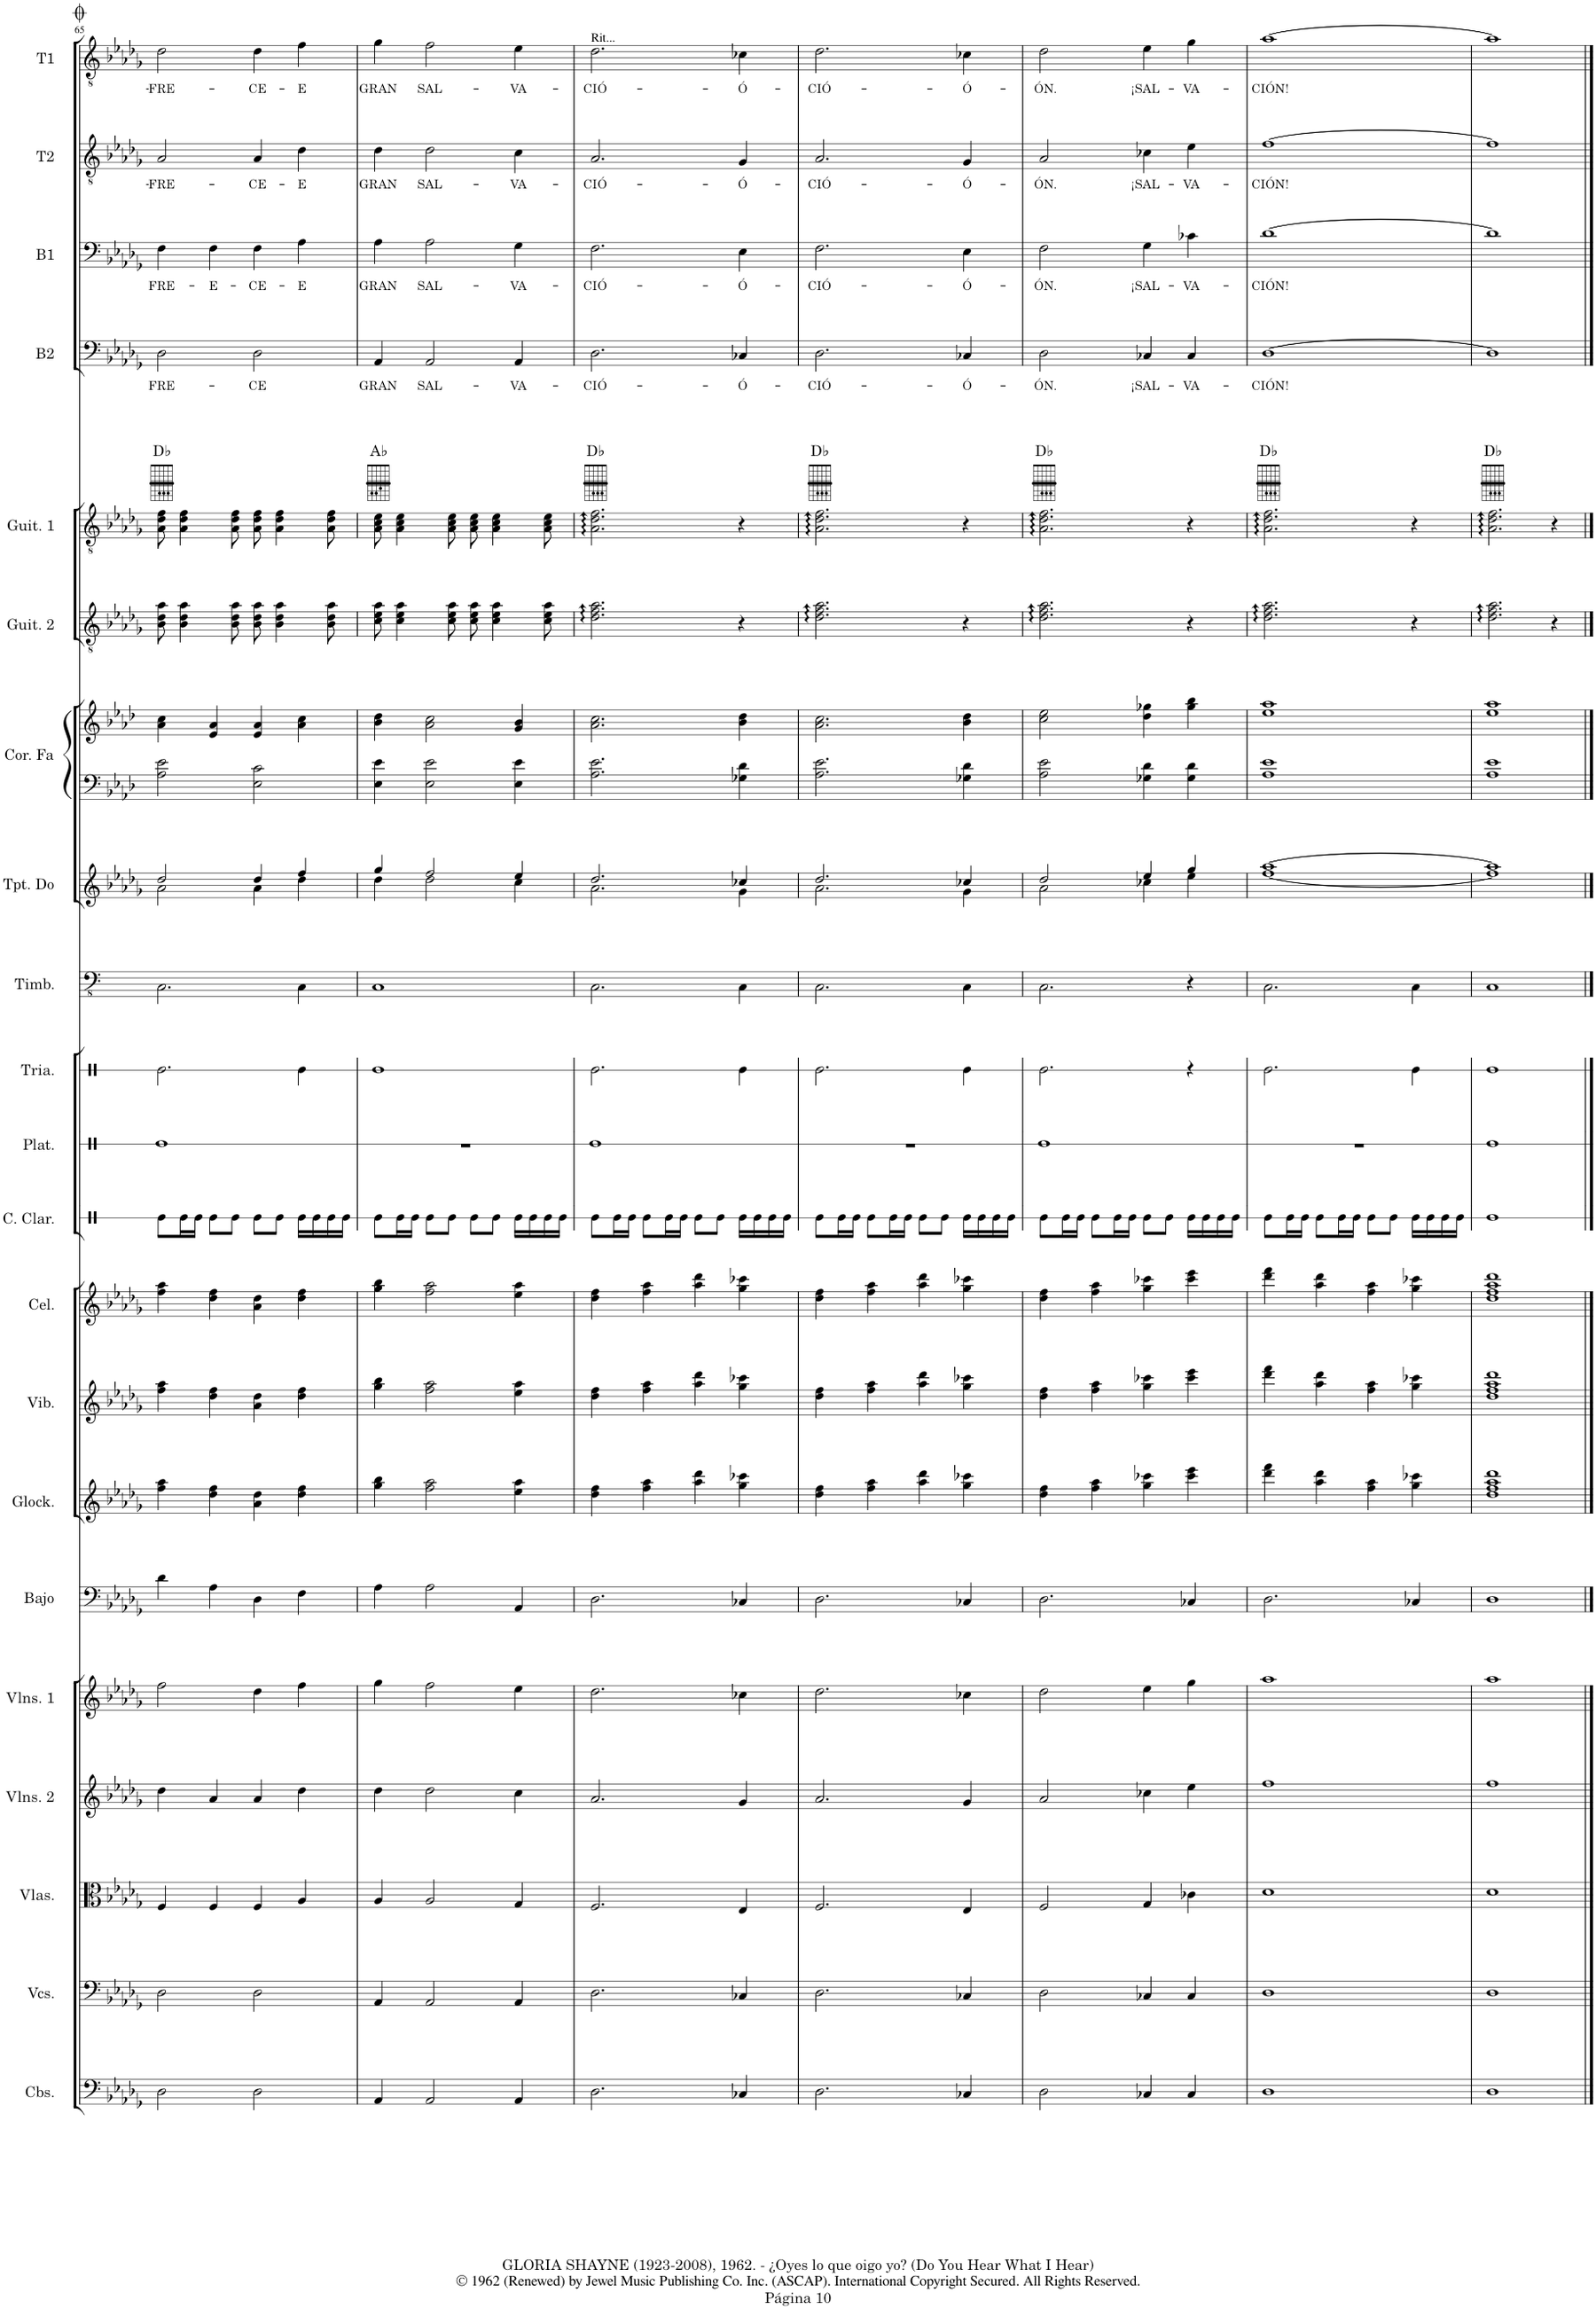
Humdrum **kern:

**kern	**kern	**kern	**kern	**kern	**kern	**kern	**kern	**kern	**kern	**kern	**kern	**kern	**kern	**kern	**kern	**kern	**kern	**harte	**kern	**text	**kern	**text	**kern	**text	**kern	**text
*part21	*part20	*part19	*part18	*part17	*part16	*part15	*part14	*part13	*part12	*part11	*part10	*part9	*part8	*part7	*part7	*part6	*part5	*part5	*part4	*part4	*part3	*part3	*part2	*part2	*part1	*part1
*staff22	*staff21	*staff20	*staff19	*staff18	*staff17	*staff16	*staff15	*staff14	*staff13	*staff12	*staff11	*staff10	*staff9	*staff8	*staff7	*staff6	*staff5	*	*staff4	*staff4	*staff3	*staff3	*staff2	*staff2	*staff1	*staff1
*I"Contrabajos	*I"Violonchelos	*I"Violas	*I"Violines 2	*I"Violines 1	*I"Bajo acústico	*I"Glockenspiel	*I"Vibráfono	*I"Celesta	*I"Caja de concierto	*I"Platillos	*I"Triángulo	*I"Timbales	*I"Trompeta en Do	*I"Corno en Fa	*	*I"Guitarra 2	*I"Guitarra 1	*	*I"Bajo	*	*I"Baritono	*	*I"2do Tenor	*	*I"1er Tenor	*
*I'Cbs.	*I'Vcs.	*I'Vlas.	*I'Vlns. 2	*I'Vlns. 1	*I'Bajo	*I'Glock.	*I'Vib.	*I'Cel.	*	*I'Plat.	*	*I'Timb.	*I'Tpt. Do	*I'Cor. Fa	*	*I'Guit. 2	*I'Guit. 1	*	*I'B2	*	*I'B1	*	*I'T2	*	*I'T1	*
!!LO:PB:g=z
*clefF4	*clefF4	*clefC3	*clefG2	*clefG2	*clefF4	*clefG2	*clefG2	*clefG2	*clefX	*clefX	*clefX	*clefFv4	*clefG2	*clefF4	*clefG2	*clefGv2	*clefGv2	*	*clefF4	*	*clefF4	*	*clefGv2	*	*clefGv2	*
*Trd7c12	*	*	*	*	*Trd7c12	*Trd-14c-24	*	*Trd-7c-12	*	*	*	*	*Trd1c2	*Trd4c7	*Trd4c7	*	*	*	*Trd12c21	*	*Trd8c14	*	*Trd5c9	*	*Trd1c2	*
*k[b-e-a-d-g-]	*k[b-e-a-d-g-]	*k[b-e-a-d-g-]	*k[b-e-a-d-g-]	*k[b-e-a-d-g-]	*k[b-e-a-d-g-]	*k[b-e-a-d-g-]	*k[b-e-a-d-g-]	*k[b-e-a-d-g-]	*k[]	*k[]	*k[]	*k[]	*k[b-e-a-d-g-]	*k[b-e-a-d-]	*k[b-e-a-d-]	*k[b-e-a-d-g-]	*k[b-e-a-d-g-]	*	*k[b-e-a-d-g-]	*	*k[b-e-a-d-g-]	*	*k[b-e-a-d-g-]	*	*k[b-e-a-d-g-]	*
*M4/4	*M4/4	*M4/4	*M4/4	*M4/4	*M4/4	*M4/4	*M4/4	*M4/4	*M4/4	*M4/4	*M4/4	*M4/4	*M4/4	*M4/4	*M4/4	*M4/4	*M4/4	*	*M4/4	*	*M4/4	*	*M4/4	*	*M4/4	*
=65	=65	=65	=65	=65	=65	=65	=65	=65	=65	=65	=65	=65	=65	=65	=65	=65	=65	=65	=65	=65	=65	=65	=65	=65	=65	=65
*	*	*	*	*	*	*	*	*	*	*	*	*	*^	*	*	*	*	*	*	*	*	*	*	*	*	*
!	!	!	!	!	!	!	!	!	!	!	!	!	!	!	!	!	!	!	!	!	!LO:LY:b	!	!LO:LY:b	!	!LO:LY:b	!	!LO:LY:b
2D-\	2D-\	4F/	4dd-\	2ff\	4d-\	4ff\ 4aa-\	4ff\ 4aa-\	4ff\ 4aa-\	8Re\L	1Re	2.Re\	2.CC\	2dd-/	2a-\	2A-\ 2e-\	4a-\ 4cc\	8B-\ 8d-\ 8a-\	8A-\ 8d-\ 8f\	Db:maj	2D-\	FRE-	4F\	FRE-	2A-/	-FRE-	2d-\	-FRE-
.	.	.	.	.	.	.	.	.	16Re\L	.	.	.	.	.	.	.	4B-\ 4d-\ 4a-\	4A-\ 4d-\ 4f\	.	.	.	.	.	.	.	.	.
.	.	.	.	.	.	.	.	.	16Re\JJ	.	.	.	.	.	.	.	.	.	.	.	.	.	.	.	.	.	.
!	!	!	!	!	!	!	!	!	!	!	!	!	!	!	!	!	!	!	!	!	!	!	!LO:LY:b	!	!	!	!
.	.	4F/	4a-/	.	4A-\	4dd-\ 4ff\	4dd-\ 4ff\	4dd-\ 4ff\	8Re\L	.	.	.	.	.	.	4e-/ 4a-/	.	.	.	.	.	4F\	-E-	.	.	.	.
.	.	.	.	.	.	.	.	.	8Re\J	.	.	.	.	.	.	.	8B-\ 8d-\ 8a-\	8A-\ 8d-\ 8f\	.	.	.	.	.	.	.	.	.
!	!	!	!	!	!	!	!	!	!	!	!	!	!	!	!	!	!	!	!	!	!LO:LY:b	!	!LO:LY:b	!	!LO:LY:b	!	!LO:LY:b
2D-\	2D-\	4F/	4a-/	4dd-\	4D-\	4a-\ 4dd-\	4a-\ 4dd-\	4a-\ 4dd-\	8Re\L	.	.	.	4dd-/	4a-\	2E-\ 2c\	4e-/ 4a-/	8B-\ 8d-\ 8a-\	8A-\ 8d-\ 8f\	.	2D-\	-CE	4F\	-CE-	4A-/	-CE-	4d-\	-CE-
.	.	.	.	.	.	.	.	.	8Re\J	.	.	.	.	.	.	.	4B-\ 4d-\ 4a-\	4A-\ 4d-\ 4f\	.	.	.	.	.	.	.	.	.
!	!	!	!	!	!	!	!	!	!	!	!	!	!	!	!	!	!	!	!	!	!	!	!LO:LY:b	!	!LO:LY:b	!	!LO:LY:b
.	.	4A-/	4dd-\	4ff\	4F\	4dd-\ 4ff\	4dd-\ 4ff\	4dd-\ 4ff\	16Re\LL	.	4Re\	4CC\	4ff/	4dd-\	.	4a-\ 4cc\	.	.	.	.	.	4A-\	-E	4d-\	-E	4f\	-E
.	.	.	.	.	.	.	.	.	16Re\	.	.	.	.	.	.	.	.	.	.	.	.	.	.	.	.	.	.
.	.	.	.	.	.	.	.	.	16Re\	.	.	.	.	.	.	.	8B-\ 8d-\ 8a-\	8A-\ 8d-\ 8f\	.	.	.	.	.	.	.	.	.
.	.	.	.	.	.	.	.	.	16Re\JJ	.	.	.	.	.	.	.	.	.	.	.	.	.	.	.	.	.	.
=66	=66	=66	=66	=66	=66	=66	=66	=66	=66	=66	=66	=66	=66	=66	=66	=66	=66	=66	=66	=66	=66	=66	=66	=66	=66	=66	=66
!	!	!	!	!	!	!	!	!	!	!	!	!	!	!	!	!	!	!	!	!	!LO:LY:b	!	!LO:LY:b	!	!LO:LY:b	!	!LO:LY:b
4AA-/	4AA-/	4A-/	4dd-\	4gg-\	4A-\	4gg-\ 4bb-\	4gg-\ 4bb-\	4gg-\ 4bb-\	8Re\L	1r	1Re	1CC	4gg-/	4dd-\	4E-\ 4e-\	4b-\ 4dd-\	8c\ 8e-\ 8a-\	8A-\ 8c\ 8e-\	Ab:maj	4AA-/	GRAN	4A-\	GRAN	4d-\	GRAN	4g-\	GRAN
.	.	.	.	.	.	.	.	.	16Re\L	.	.	.	.	.	.	.	4c\ 4e-\ 4a-\	4A-\ 4c\ 4e-\	.	.	.	.	.	.	.	.	.
.	.	.	.	.	.	.	.	.	16Re\JJ	.	.	.	.	.	.	.	.	.	.	.	.	.	.	.	.	.	.
!	!	!	!	!	!	!	!	!	!	!	!	!	!	!	!	!	!	!	!	!	!LO:LY:b	!	!LO:LY:b	!	!LO:LY:b	!	!LO:LY:b
2AA-/	2AA-/	2A-/	2dd-\	2ff\	2A-\	2ff\ 2aa-\	2ff\ 2aa-\	2ff\ 2aa-\	8Re\L	.	.	.	2ff/	2dd-\	2E-\ 2e-\	2a-\ 2cc\	.	.	.	2AA-/	SAL-	2A-\	SAL-	2d-\	SAL-	2f\	SAL-
.	.	.	.	.	.	.	.	.	8Re\J	.	.	.	.	.	.	.	8c\ 8e-\ 8a-\	8A-\ 8c\ 8e-\	.	.	.	.	.	.	.	.	.
.	.	.	.	.	.	.	.	.	8Re\L	.	.	.	.	.	.	.	8c\ 8e-\ 8a-\	8A-\ 8c\ 8e-\	.	.	.	.	.	.	.	.	.
.	.	.	.	.	.	.	.	.	8Re\J	.	.	.	.	.	.	.	4c\ 4e-\ 4a-\	4A-\ 4c\ 4e-\	.	.	.	.	.	.	.	.	.
!	!	!	!	!	!	!	!	!	!	!	!	!	!	!	!	!	!	!	!	!	!LO:LY:b	!	!LO:LY:b	!	!LO:LY:b	!	!LO:LY:b
4AA-/	4AA-/	4G-/	4cc\	4ee-\	4AA-/	4ee-\ 4aa-\	4ee-\ 4aa-\	4ee-\ 4aa-\	16Re\LL	.	.	.	4ee-/	4cc\	4E-\ 4e-\	4g/ 4b-/	.	.	.	4AA-/	-VA-	4G-\	-VA-	4c\	-VA-	4e-\	-VA-
.	.	.	.	.	.	.	.	.	16Re\	.	.	.	.	.	.	.	.	.	.	.	.	.	.	.	.	.	.
.	.	.	.	.	.	.	.	.	16Re\	.	.	.	.	.	.	.	8c\ 8e-\ 8a-\	8A-\ 8c\ 8e-\	.	.	.	.	.	.	.	.	.
.	.	.	.	.	.	.	.	.	16Re\JJ	.	.	.	.	.	.	.	.	.	.	.	.	.	.	.	.	.	.
=67	=67	=67	=67	=67	=67	=67	=67	=67	=67	=67	=67	=67	=67	=67	=67	=67	=67	=67	=67	=67	=67	=67	=67	=67	=67	=67	=67
!	!	!	!	!	!	!	!	!	!	!	!	!	!	!	!	!	!	!	!	!	!	!	!	!	!	!LO:TX:a:t=Rit...	!
!	!	!	!	!	!	!	!	!	!	!	!	!	!	!	!	!	!	!	!	!	!LO:LY:b	!	!LO:LY:b	!	!LO:LY:b	!	!LO:LY:b
2.D-\	2.D-\	2.F/	2.a-/	2.dd-\	2.D-\	4dd-\ 4ff\	4dd-\ 4ff\	4dd-\ 4ff\	8Re\L	1Re	2.Re\	2.CC\	2.dd-/	2.a-\	2.A-\ 2.e-\	2.a-\ 2.cc\	2.d-\ 2.f\ 2.a-\	2.A-\ 2.d-\ 2.f\	Db:maj	2.D-\	-CIÓ-	2.F\	-CIÓ-	2.A-/	-CIÓ-	2.d-\	-CIÓ-
.	.	.	.	.	.	.	.	.	16Re\L	.	.	.	.	.	.	.	.	.	.	.	.	.	.	.	.	.	.
.	.	.	.	.	.	.	.	.	16Re\JJ	.	.	.	.	.	.	.	.	.	.	.	.	.	.	.	.	.	.
.	.	.	.	.	.	4ff\ 4aa-\	4ff\ 4aa-\	4ff\ 4aa-\	8Re\L	.	.	.	.	.	.	.	.	.	.	.	.	.	.	.	.	.	.
.	.	.	.	.	.	.	.	.	16Re\L	.	.	.	.	.	.	.	.	.	.	.	.	.	.	.	.	.	.
.	.	.	.	.	.	.	.	.	16Re\JJ	.	.	.	.	.	.	.	.	.	.	.	.	.	.	.	.	.	.
.	.	.	.	.	.	4aa-\ 4ddd-\	4aa-\ 4ddd-\	4aa-\ 4ddd-\	8Re\L	.	.	.	.	.	.	.	.	.	.	.	.	.	.	.	.	.	.
.	.	.	.	.	.	.	.	.	8Re\J	.	.	.	.	.	.	.	.	.	.	.	.	.	.	.	.	.	.
!	!	!	!	!	!	!	!	!	!	!	!	!	!	!	!	!	!	!	!	!	!LO:LY:b	!	!LO:LY:b	!	!LO:LY:b	!	!LO:LY:b
4C-X/	4C-X/	4E-/	4g-/	4cc-X\	4C-X/	4gg-\ 4ccc-X\	4gg-\ 4ccc-X\	4gg-\ 4ccc-X\	16Re\LL	.	4Re\	4CC\	4cc-X/	4g-\	4G-X\ 4d-\	4b-\ 4dd-\	4r	4r	.	4C-X/	-Ó-	4E-\	-Ó-	4G-/	-Ó-	4c-X\	-Ó-
.	.	.	.	.	.	.	.	.	16Re\	.	.	.	.	.	.	.	.	.	.	.	.	.	.	.	.	.	.
.	.	.	.	.	.	.	.	.	16Re\	.	.	.	.	.	.	.	.	.	.	.	.	.	.	.	.	.	.
.	.	.	.	.	.	.	.	.	16Re\JJ	.	.	.	.	.	.	.	.	.	.	.	.	.	.	.	.	.	.
=68	=68	=68	=68	=68	=68	=68	=68	=68	=68	=68	=68	=68	=68	=68	=68	=68	=68	=68	=68	=68	=68	=68	=68	=68	=68	=68	=68
!	!	!	!	!	!	!	!	!	!	!	!	!	!	!	!	!	!	!	!	!	!LO:LY:b	!	!LO:LY:b	!	!LO:LY:b	!	!LO:LY:b
2.D-\	2.D-\	2.F/	2.a-/	2.dd-\	2.D-\	4dd-\ 4ff\	4dd-\ 4ff\	4dd-\ 4ff\	8Re\L	1r	2.Re\	2.CC\	2.dd-/	2.a-\	2.A-\ 2.e-\	2.a-\ 2.cc\	2.d-\ 2.f\ 2.a-\	2.A-\ 2.d-\ 2.f\	Db:maj	2.D-\	-CIÓ-	2.F\	-CIÓ-	2.A-/	-CIÓ-	2.d-\	-CIÓ-
.	.	.	.	.	.	.	.	.	16Re\L	.	.	.	.	.	.	.	.	.	.	.	.	.	.	.	.	.	.
.	.	.	.	.	.	.	.	.	16Re\JJ	.	.	.	.	.	.	.	.	.	.	.	.	.	.	.	.	.	.
.	.	.	.	.	.	4ff\ 4aa-\	4ff\ 4aa-\	4ff\ 4aa-\	8Re\L	.	.	.	.	.	.	.	.	.	.	.	.	.	.	.	.	.	.
.	.	.	.	.	.	.	.	.	16Re\L	.	.	.	.	.	.	.	.	.	.	.	.	.	.	.	.	.	.
.	.	.	.	.	.	.	.	.	16Re\JJ	.	.	.	.	.	.	.	.	.	.	.	.	.	.	.	.	.	.
.	.	.	.	.	.	4aa-\ 4ddd-\	4aa-\ 4ddd-\	4aa-\ 4ddd-\	8Re\L	.	.	.	.	.	.	.	.	.	.	.	.	.	.	.	.	.	.
.	.	.	.	.	.	.	.	.	8Re\J	.	.	.	.	.	.	.	.	.	.	.	.	.	.	.	.	.	.
!	!	!	!	!	!	!	!	!	!	!	!	!	!	!	!	!	!	!	!	!	!LO:LY:b	!	!LO:LY:b	!	!LO:LY:b	!	!LO:LY:b
4C-X/	4C-X/	4E-/	4g-/	4cc-X\	4C-X/	4gg-\ 4ccc-X\	4gg-\ 4ccc-X\	4gg-\ 4ccc-X\	16Re\LL	.	4Re\	4CC\	4cc-X/	4g-\	4G-X\ 4d-\	4b-\ 4dd-\	4r	4r	.	4C-X/	-Ó-	4E-\	-Ó-	4G-/	-Ó-	4c-X\	-Ó-
.	.	.	.	.	.	.	.	.	16Re\	.	.	.	.	.	.	.	.	.	.	.	.	.	.	.	.	.	.
.	.	.	.	.	.	.	.	.	16Re\	.	.	.	.	.	.	.	.	.	.	.	.	.	.	.	.	.	.
.	.	.	.	.	.	.	.	.	16Re\JJ	.	.	.	.	.	.	.	.	.	.	.	.	.	.	.	.	.	.
=69	=69	=69	=69	=69	=69	=69	=69	=69	=69	=69	=69	=69	=69	=69	=69	=69	=69	=69	=69	=69	=69	=69	=69	=69	=69	=69	=69
!	!	!	!	!	!	!	!	!	!	!	!	!	!	!	!	!	!	!	!	!	!LO:LY:b	!	!LO:LY:b	!	!LO:LY:b	!	!LO:LY:b
2D-\	2D-\	2F/	2a-/	2dd-\	2.D-\	4dd-\ 4ff\	4dd-\ 4ff\	4dd-\ 4ff\	8Re\L	1Re	2.Re\	2.CC\	2dd-/	2a-\	2A-\ 2e-\	2cc\ 2ee-\	2.d-\ 2.f\ 2.a-\	2.A-\ 2.d-\ 2.f\	Db:maj	2D-\	-ÓN.	2F\	-ÓN.	2A-/	-ÓN.	2d-\	-ÓN.
.	.	.	.	.	.	.	.	.	16Re\L	.	.	.	.	.	.	.	.	.	.	.	.	.	.	.	.	.	.
.	.	.	.	.	.	.	.	.	16Re\JJ	.	.	.	.	.	.	.	.	.	.	.	.	.	.	.	.	.	.
.	.	.	.	.	.	4ff\ 4aa-\	4ff\ 4aa-\	4ff\ 4aa-\	8Re\L	.	.	.	.	.	.	.	.	.	.	.	.	.	.	.	.	.	.
.	.	.	.	.	.	.	.	.	16Re\L	.	.	.	.	.	.	.	.	.	.	.	.	.	.	.	.	.	.
.	.	.	.	.	.	.	.	.	16Re\JJ	.	.	.	.	.	.	.	.	.	.	.	.	.	.	.	.	.	.
!	!	!	!	!	!	!	!	!	!	!	!	!	!	!	!	!	!	!	!	!	!LO:LY:b	!	!LO:LY:b	!	!LO:LY:b	!	!LO:LY:b
4C-X/	4C-X/	4G-/	4cc-X\	4ee-\	.	4gg-\ 4ccc-X\	4gg-\ 4ccc-X\	4gg-\ 4ccc-X\	8Re\L	.	.	.	4ee-/	4cc-X\	4G-X\ 4d-\	4dd-\ 4gg-X\	.	.	.	4C-X/	¡SAL-	4G-\	¡SAL-	4c-X\	¡SAL-	4e-\	¡SAL-
.	.	.	.	.	.	.	.	.	8Re\J	.	.	.	.	.	.	.	.	.	.	.	.	.	.	.	.	.	.
!	!	!	!	!	!	!	!	!	!	!	!	!	!	!	!	!	!	!	!	!	!LO:LY:b	!	!LO:LY:b	!	!LO:LY:b	!	!LO:LY:b
4C-/	4C-/	4c-X\	4ee-\	4gg-\	4C-X/	4ccc-\ 4eee-\	4ccc-\ 4eee-\	4ccc-\ 4eee-\	16Re\LL	.	4r	4r	4gg-/	4ee-\	4G-\ 4d-\	4gg-\ 4bb-\	4r	4r	.	4C-/	-VA-	4c-X\	-VA-	4e-\	-VA-	4g-\	-VA-
.	.	.	.	.	.	.	.	.	16Re\	.	.	.	.	.	.	.	.	.	.	.	.	.	.	.	.	.	.
.	.	.	.	.	.	.	.	.	16Re\	.	.	.	.	.	.	.	.	.	.	.	.	.	.	.	.	.	.
.	.	.	.	.	.	.	.	.	16Re\JJ	.	.	.	.	.	.	.	.	.	.	.	.	.	.	.	.	.	.
=70	=70	=70	=70	=70	=70	=70	=70	=70	=70	=70	=70	=70	=70	=70	=70	=70	=70	=70	=70	=70	=70	=70	=70	=70	=70	=70	=70
!	!	!	!	!	!	!	!	!	!	!	!	!	!	!	!	!	!	!	!	!	!LO:LY:b	!	!LO:LY:b	!	!LO:LY:b	!	!LO:LY:b
1D-	1D-	1d-	1ff	1aa-	2.D-\	4ddd-\ 4fff\	4ddd-\ 4fff\	4ddd-\ 4fff\	8Re\L	1r	2.Re\	2.CC\	[1aa-	[1ff	1A- 1e-	1ee- 1aa-	2.d-\ 2.f\ 2.a-\	2.A-\ 2.d-\ 2.f\	Db:maj	[1D-	-CIÓN!	[1d-	-CIÓN!	[1f	-CIÓN!	[1a-	-CIÓN!
.	.	.	.	.	.	.	.	.	16Re\L	.	.	.	.	.	.	.	.	.	.	.	.	.	.	.	.	.	.
.	.	.	.	.	.	.	.	.	16Re\JJ	.	.	.	.	.	.	.	.	.	.	.	.	.	.	.	.	.	.
.	.	.	.	.	.	4aa-\ 4ddd-\	4aa-\ 4ddd-\	4aa-\ 4ddd-\	8Re\L	.	.	.	.	.	.	.	.	.	.	.	.	.	.	.	.	.	.
.	.	.	.	.	.	.	.	.	16Re\L	.	.	.	.	.	.	.	.	.	.	.	.	.	.	.	.	.	.
.	.	.	.	.	.	.	.	.	16Re\JJ	.	.	.	.	.	.	.	.	.	.	.	.	.	.	.	.	.	.
.	.	.	.	.	.	4ff\ 4aa-\	4ff\ 4aa-\	4ff\ 4aa-\	8Re\L	.	.	.	.	.	.	.	.	.	.	.	.	.	.	.	.	.	.
.	.	.	.	.	.	.	.	.	8Re\J	.	.	.	.	.	.	.	.	.	.	.	.	.	.	.	.	.	.
.	.	.	.	.	4C-X/	4gg-\ 4ccc-X\	4gg-\ 4ccc-X\	4gg-\ 4ccc-X\	16Re\LL	.	4Re\	4CC\	.	.	.	.	4r	4r	.	.	.	.	.	.	.	.	.
.	.	.	.	.	.	.	.	.	16Re\	.	.	.	.	.	.	.	.	.	.	.	.	.	.	.	.	.	.
.	.	.	.	.	.	.	.	.	16Re\	.	.	.	.	.	.	.	.	.	.	.	.	.	.	.	.	.	.
.	.	.	.	.	.	.	.	.	16Re\JJ	.	.	.	.	.	.	.	.	.	.	.	.	.	.	.	.	.	.
=71	=71	=71	=71	=71	=71	=71	=71	=71	=71	=71	=71	=71	=71	=71	=71	=71	=71	=71	=71	=71	=71	=71	=71	=71	=71	=71	=71
1D-	1D-	1d-	1ff	1aa-	1D-	1dd- 1ff 1aa- 1ddd-	1dd- 1ff 1aa- 1ddd-	1dd- 1ff 1aa- 1ddd-	1Re	1Re	1Re	1CC	1aa-]	1ff]	1A- 1e-	1ee- 1aa-	2.d-\ 2.f\ 2.a-\	2.A-\ 2.d-\ 2.f\	Db:maj	1D-]	.	1d-]	.	1f]	.	1a-]	.
.	.	.	.	.	.	.	.	.	.	.	.	.	.	.	.	.	4r	4r	.	.	.	.	.	.	.	.	.
*	*	*	*	*	*	*	*	*	*	*	*	*	*v	*v	*	*	*	*	*	*	*	*	*	*	*	*	*
==	==	==	==	==	==	==	==	==	==	==	==	==	==	==	==	==	==	==	==	==	==	==	==	==	==	==
*-	*-	*-	*-	*-	*-	*-	*-	*-	*-	*-	*-	*-	*-	*-	*-	*-	*-	*-	*-	*-	*-	*-	*-	*-	*-	*-
